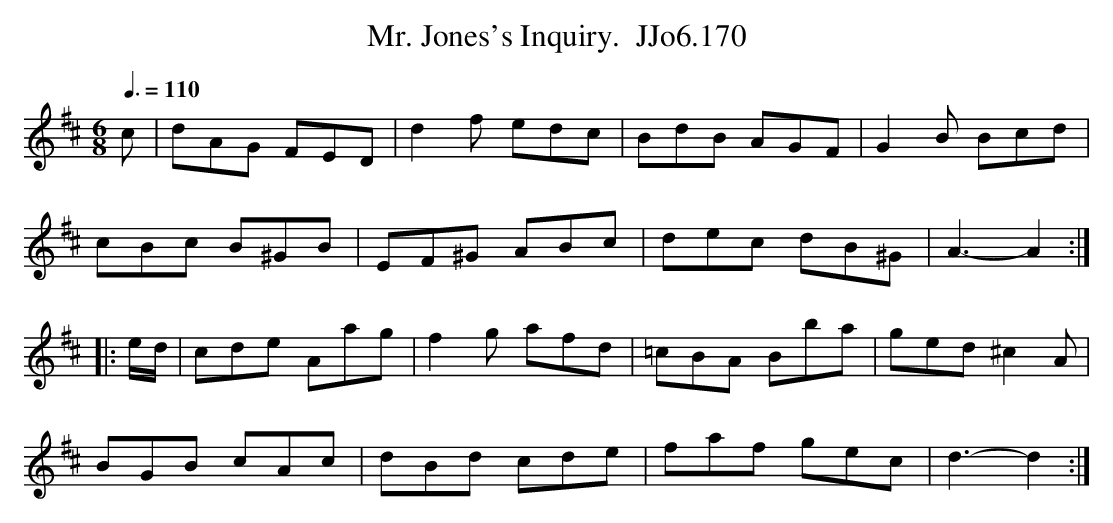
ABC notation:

X:1
T:Mr. Jones's Inquiry.  JJo6.170
M:6/8
L:1/8
Q:3/8=110
K:D
c|dAG FED|d2f edc|BdB AGF|G2B Bcd|
cBc B^GB|EF^G ABc|dec dB^G|A3- A2:|
|:e/d/|cde Aag|f2g afd|=cBA Bba|ged ^c2A|
BGB cAc|dBd cde|faf gec|d3-d2 :|
